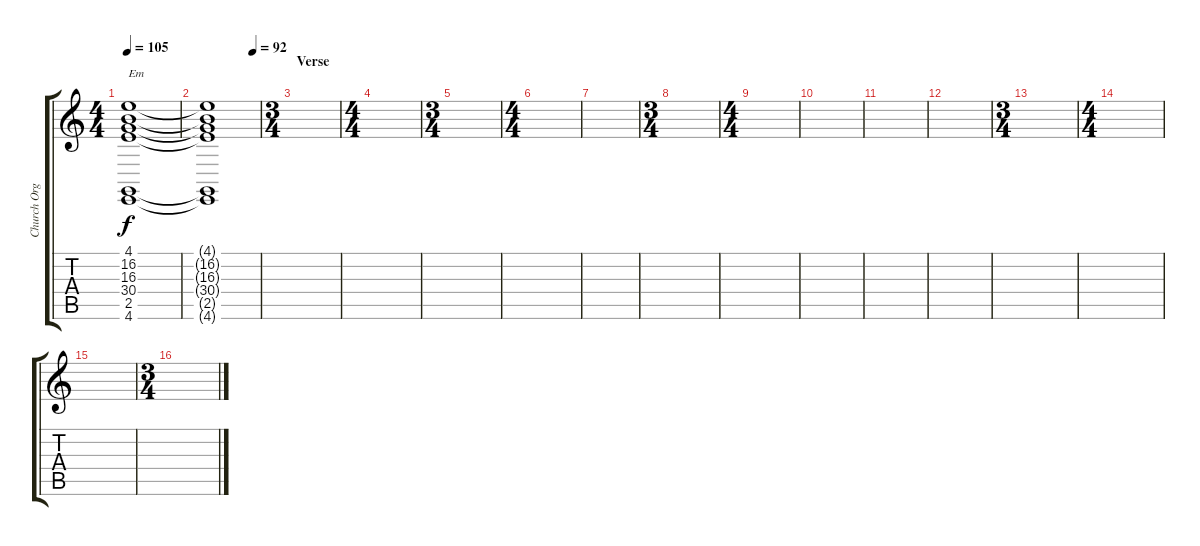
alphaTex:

\track ("Church Organ" "Church Org") {instrument churchorgan}
\staff {score tabs}
\tuning (C4 G3 Eb3 Bb2 F2 C2) {hide}
\ts (4 4)
\tempo 105
\clef g2
\ks c
(4.1 16.2 16.3 30.4 2.5 4.6).1{txt "Em" dy f} |
\tempo (92 0.875)
(4.1{t} 16.2{t} 16.3{t} 30.4{t} 2.5{t} 4.6{t}).1 |
\ts (3 4)
\section ("" "Verse")
|
\ts (4 4)
|
\ts (3 4)
|
\ts (4 4)
|
|
\ts (3 4)
|
\ts (4 4)
|
|
|
|
\ts (3 4)
|
\ts (4 4)
|
|
\ts (3 4)
